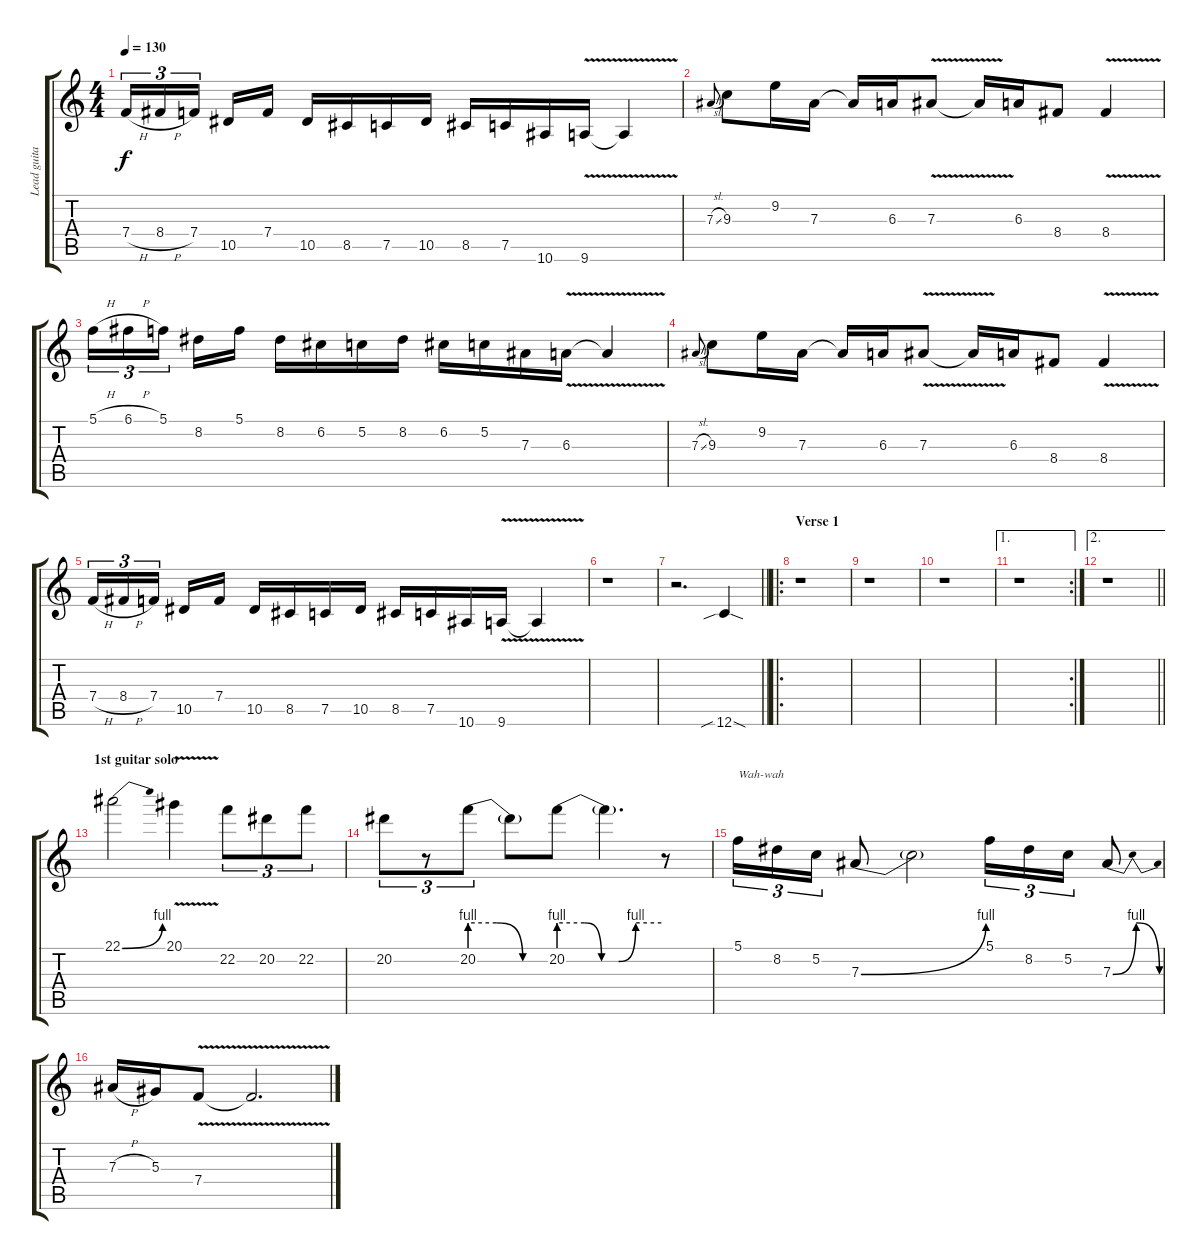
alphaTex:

\track ("Lead guitar 1" "Lead guita") {instrument distortionguitar}
\staff {score tabs}
\tuning (C4 G3 Eb3 Bb2 F2 C2) {hide}
\ts (4 4)
\tempo 130
\clef g2
\ks c
7.4{h}.16{tu (3 2) dy f} 8.4{h}.16{tu (3 2)} 7.4.16{tu (3 2) beam splitsecondary} 10.5.16 7.4.16 10.5.16 8.5.16 7.5.16 10.5.16 8.5.16 7.5.16 10.6.16 9.6{v}.16 9.6{t}.4 |
7.3{sl}.8{gr onbeat} 9.3.8 9.2.16 7.3.16 7.3{t}.16 6.3.16 7.3{v}.8 7.3{t}.16 6.3.16 8.4.8 8.4{v}.4 |
5.1{h}.16{tu (3 2)} 6.1{h}.16{tu (3 2)} 5.1.16{tu (3 2) beam splitsecondary} 8.2.16 5.1.16 8.2.16 6.2.16 5.2.16 8.2.16 6.2.16 5.2.16 7.3.16 6.3{v}.16 6.3{t}.4 |
7.3{sl}.8{gr onbeat} 9.3.8 9.2.16 7.3.16 7.3{t}.16 6.3.16 7.3{v}.8 7.3{t}.16 6.3.16 8.4.8 8.4{v}.4 |
7.4{h}.16{tu (3 2)} 8.4{h}.16{tu (3 2)} 7.4.16{tu (3 2) beam splitsecondary} 10.5.16 7.4.16 10.5.16 8.5.16 7.5.16 10.5.16 8.5.16 7.5.16 10.6.16 9.6{v}.16 9.6{t}.4 |
r.1 |
\barLineRight lightlight
r.2{d} 12.6{sib sod}.4 |
\ro
\section ("" "Verse 1")
r.1 |
r.1 |
r.1 |
\ae 1
\rc 2
r.1 |
\ae 2
\barLineRight lightlight
r.1 |
\section ("" "1st guitar solo")
22.1{be (bend 0 0 60 4)}.2 20.1{v}.4 22.2.8{tu (3 2)} 20.2.8{tu (3 2)} 22.2.8{tu (3 2)} |
20.2.8{tu (3 2)} r.8{tu (3 2)} 20.2{be (custom 0 4 20 4 40 0 60 0)}.8{tu (3 2)} 20.2{t}.8 20.2{be (custom 0 4 15 4 25 0 35 0 45 4 60 4)}.8 20.2{t}.4{d} r.8 |
5.1.16{tu (3 2) txt "Wah-wah"} 8.2.16{tu (3 2)} 5.2.16{tu (3 2)} 7.3{be (bend 0 0 60 4)}.8 7.3{t}.2 5.1.16{tu (3 2)} 8.2.16{tu (3 2)} 5.2.16{tu (3 2)} 7.3{be (bendrelease 0 0 15 4 45 4 60 0)}.8 |
7.3{h}.16 5.3.16 7.4{v}.8 7.4{t}.2{d}
